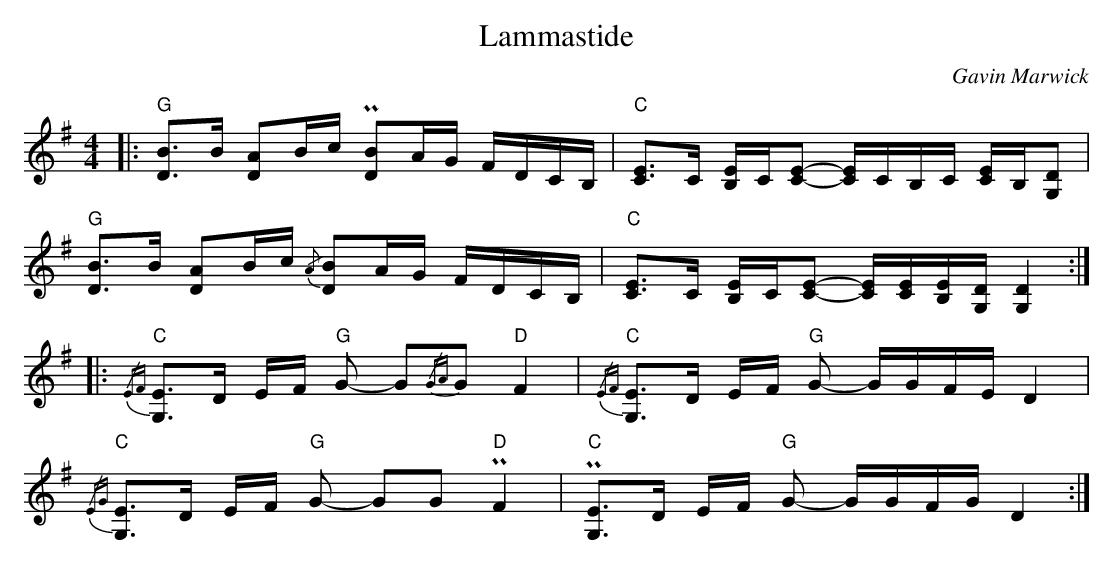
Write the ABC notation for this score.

X:1
T:Lammastide
C:Gavin Marwick
L:1/4
M:4/4
K:G
V:1
|: "G" [DB]/>B/ [DA]/B/4c/4 P[DB]/A/4G/4 F/4D/4C/4B,/4 | "C" [CE]/>C/ [B,E]/4C/4[CE]/- [CE]/4C/4B,/4C/4 [CE]/4B,/4[G,D]/ |
"G" [DB]/>B/ [DA]/B/4c/4{/A} [DB]/A/4G/4 F/4D/4C/4B,/4 | "C" [CE]/>C/ [B,E]/4C/4[CE]/- [CE]/4[CE]/4[B,E]/4[G,D]/4 [G,D] :|
|:"C"{/E-F} [G,E]/>D/ E/4F/4 "G"G/- G/{/G-A}G/ "D" F | "C"{/E-F} [G,E]/>D/ E/4F/4 "G"G/- G/4G/4F/4E/4 D |
"C"{/E-G} [G,E]/>D/ E/4F/4 "G"G/- G/G/ "D" PF | "C" P[G,E]/>D/ E/4F/4 "G"G/- G/4G/4F/4G/4 D :|
